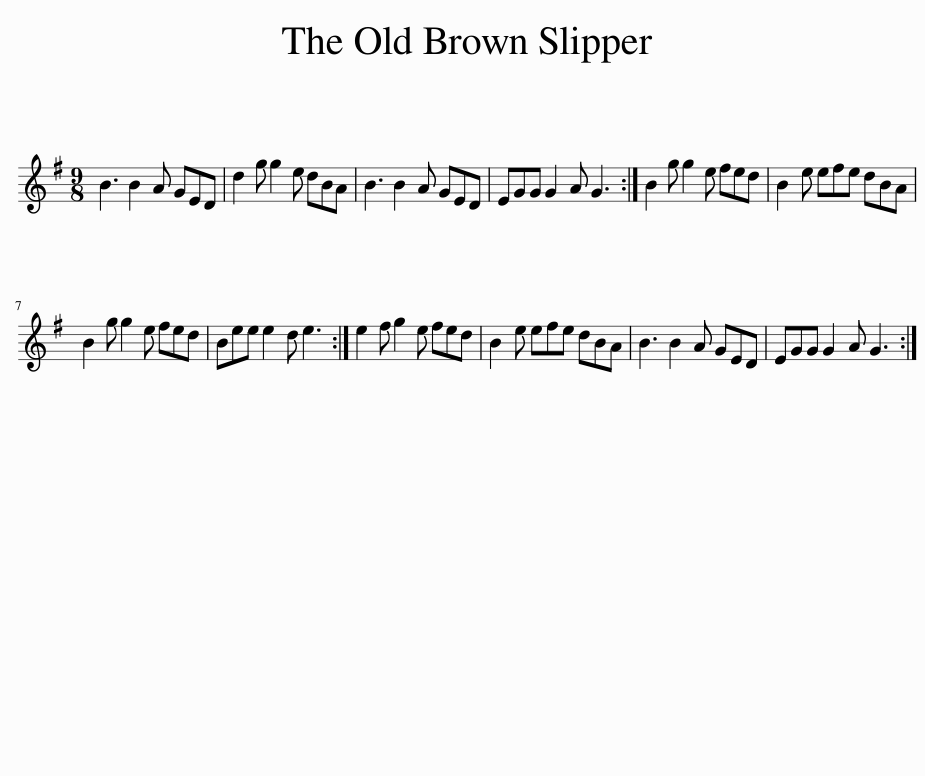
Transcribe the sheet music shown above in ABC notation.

X:1
L:1/8
M:9/8
I:linebreak $
K:G
V:1 treble
V:1
 B3 B2 A GED | d2 g g2 e dBA | B3 B2 A GED | EGG G2 A G3 :| B2 g g2 e fed | %5
 B2 e efe dBA |$ B2 g g2 e fed | Bee e2 d e3 :| e2 f g2 e fed | B2 e efe dBA | %10
 B3 B2 A GED | EGG G2 A G3 :| %12
